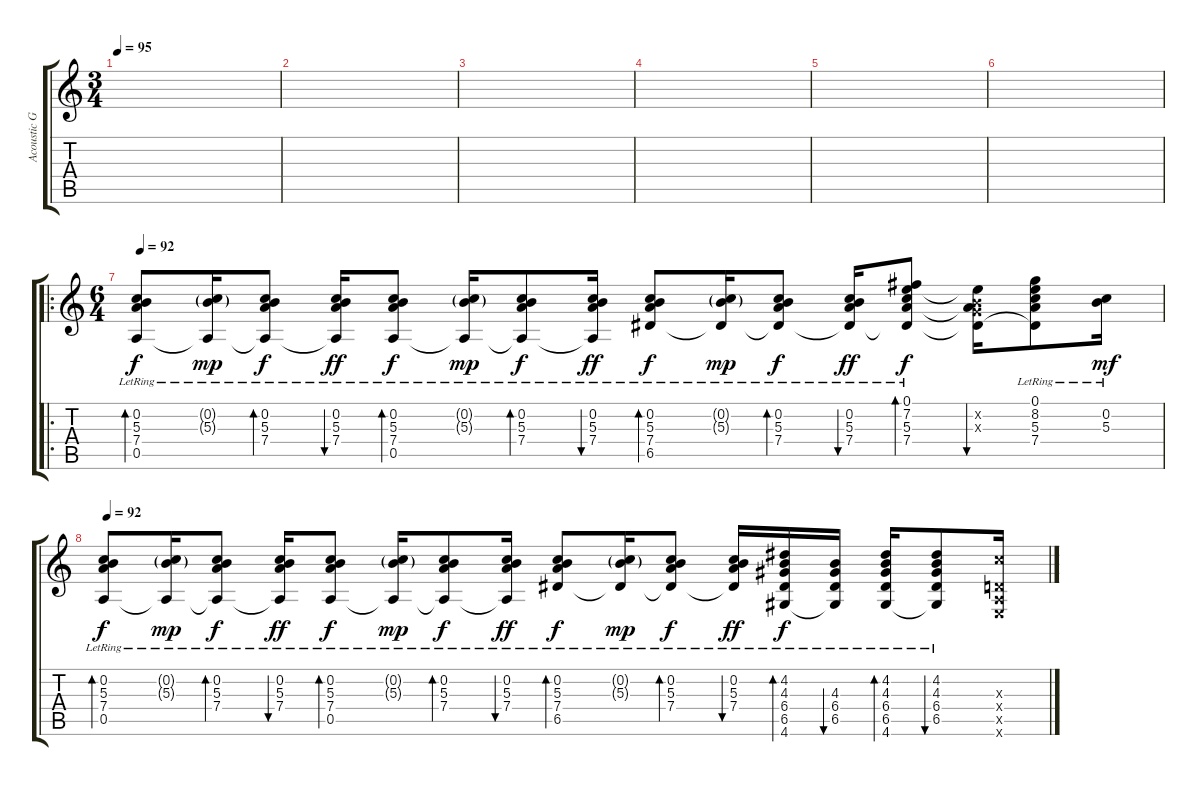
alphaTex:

\track ("Acoustic Guitar" "Acoustic G") {instrument acousticguitarsteel}
\staff {score tabs}
\tuning (E4 B3 G3 D3 A2 E2) {hide}
\ts (3 4)
\tempo 95
\clef g2
\ks c
|
|
|
|
|
|
\ro
\ts (6 4)
\tempo 92
(0.2{lr} 5.3{lr} 7.4{lr} 0.5{lr}).8{bd 60 dy f volume 14 instrument acousticguitarsteel} (0.2{g lr} 5.3{g lr} 0.5{t}).16{dy mp} (0.2{lr} 5.3{lr} 7.4{lr} 0.5{t}).8{bd 60 dy f} (0.2{lr} 5.3{lr} 7.4{lr} 0.5{t}).16{bu 60 dy ff} (0.2{lr} 5.3{lr} 7.4{lr} 0.5{lr}).8{bd 60 dy f} (0.2{g lr} 5.3{g lr} 0.5{t}).16{dy mp} (0.2{lr} 5.3{lr} 7.4{lr} 0.5{t}).8{bd 60 dy f} (0.2{lr} 5.3{lr} 7.4{lr} 0.5{t}).16{bu 60 dy ff} (0.2{lr} 5.3{lr} 7.4{lr} 6.5{lr}).8{bd 60 dy f} (0.2{g lr} 5.3{g} 6.5{t}).16{dy mp} (0.2{lr} 5.3{lr} 7.4{lr} 6.5{t}).8{bd 60 dy f} (0.2{lr} 5.3{lr} 7.4{lr} 6.5{t}).16{bu 60 dy ff} (0.1{lr} 7.2{lr} 5.3{lr} 7.4{lr} 6.5{t}).8{bd 60 dy f} (0.1{t} 0.2{x} 0.3{x} 7.4{t} 6.5{t}).16{bu 60} (0.1{lr} 8.2 5.3{lr} 7.4{lr} 6.5{t}).8 (0.2{lr} 5.3{lr}).16{dy mf} |
\tempo 92
(0.2{lr} 5.3{lr} 7.4{lr} 0.5{lr}).8{bd 60 dy f volume 14} (0.2{g lr} 5.3{g lr} 0.5{t}).16{dy mp} (0.2{lr} 5.3{lr} 7.4{lr} 0.5{t}).8{bd 60 dy f} (0.2{lr} 5.3{lr} 7.4{lr} 0.5{t}).16{bu 60 dy ff} (0.2{lr} 5.3{lr} 7.4{lr} 0.5{lr}).8{bd 60 dy f} (0.2{g lr} 5.3{g lr} 0.5{t}).16{dy mp} (0.2{lr} 5.3{lr} 7.4{lr} 0.5{t}).8{bd 60 dy f} (0.2{lr} 5.3{lr} 7.4{lr} 0.5{t}).16{bu 60 dy ff} (0.2{lr} 5.3{lr} 7.4{lr} 6.5{lr}).8{bd 60 dy f} (0.2{g lr} 5.3{g} 6.5{t}).16{dy mp} (0.2{lr} 5.3{lr} 7.4{lr} 6.5{t}).8{bd 60 dy f} (0.2{lr} 5.3{lr} 7.4{lr} 6.5{t}).16{bu 60 dy ff} (4.2{lr} 4.3 6.4 6.5{lr} 4.6{lr}).16{bd 60 dy f} (4.3{lr} 6.4{lr} 6.5{lr} 4.6{t}).16{bu 60} (4.2{lr} 4.3{lr} 6.4{lr} 6.5{lr} 4.6{lr}).16{bd 60} (4.2{lr} 4.3 6.4 6.5{lr} 4.6{t}).8{bu 60} (5.3{x} 0.4{x} 0.5{x} 0.6{x}).16
